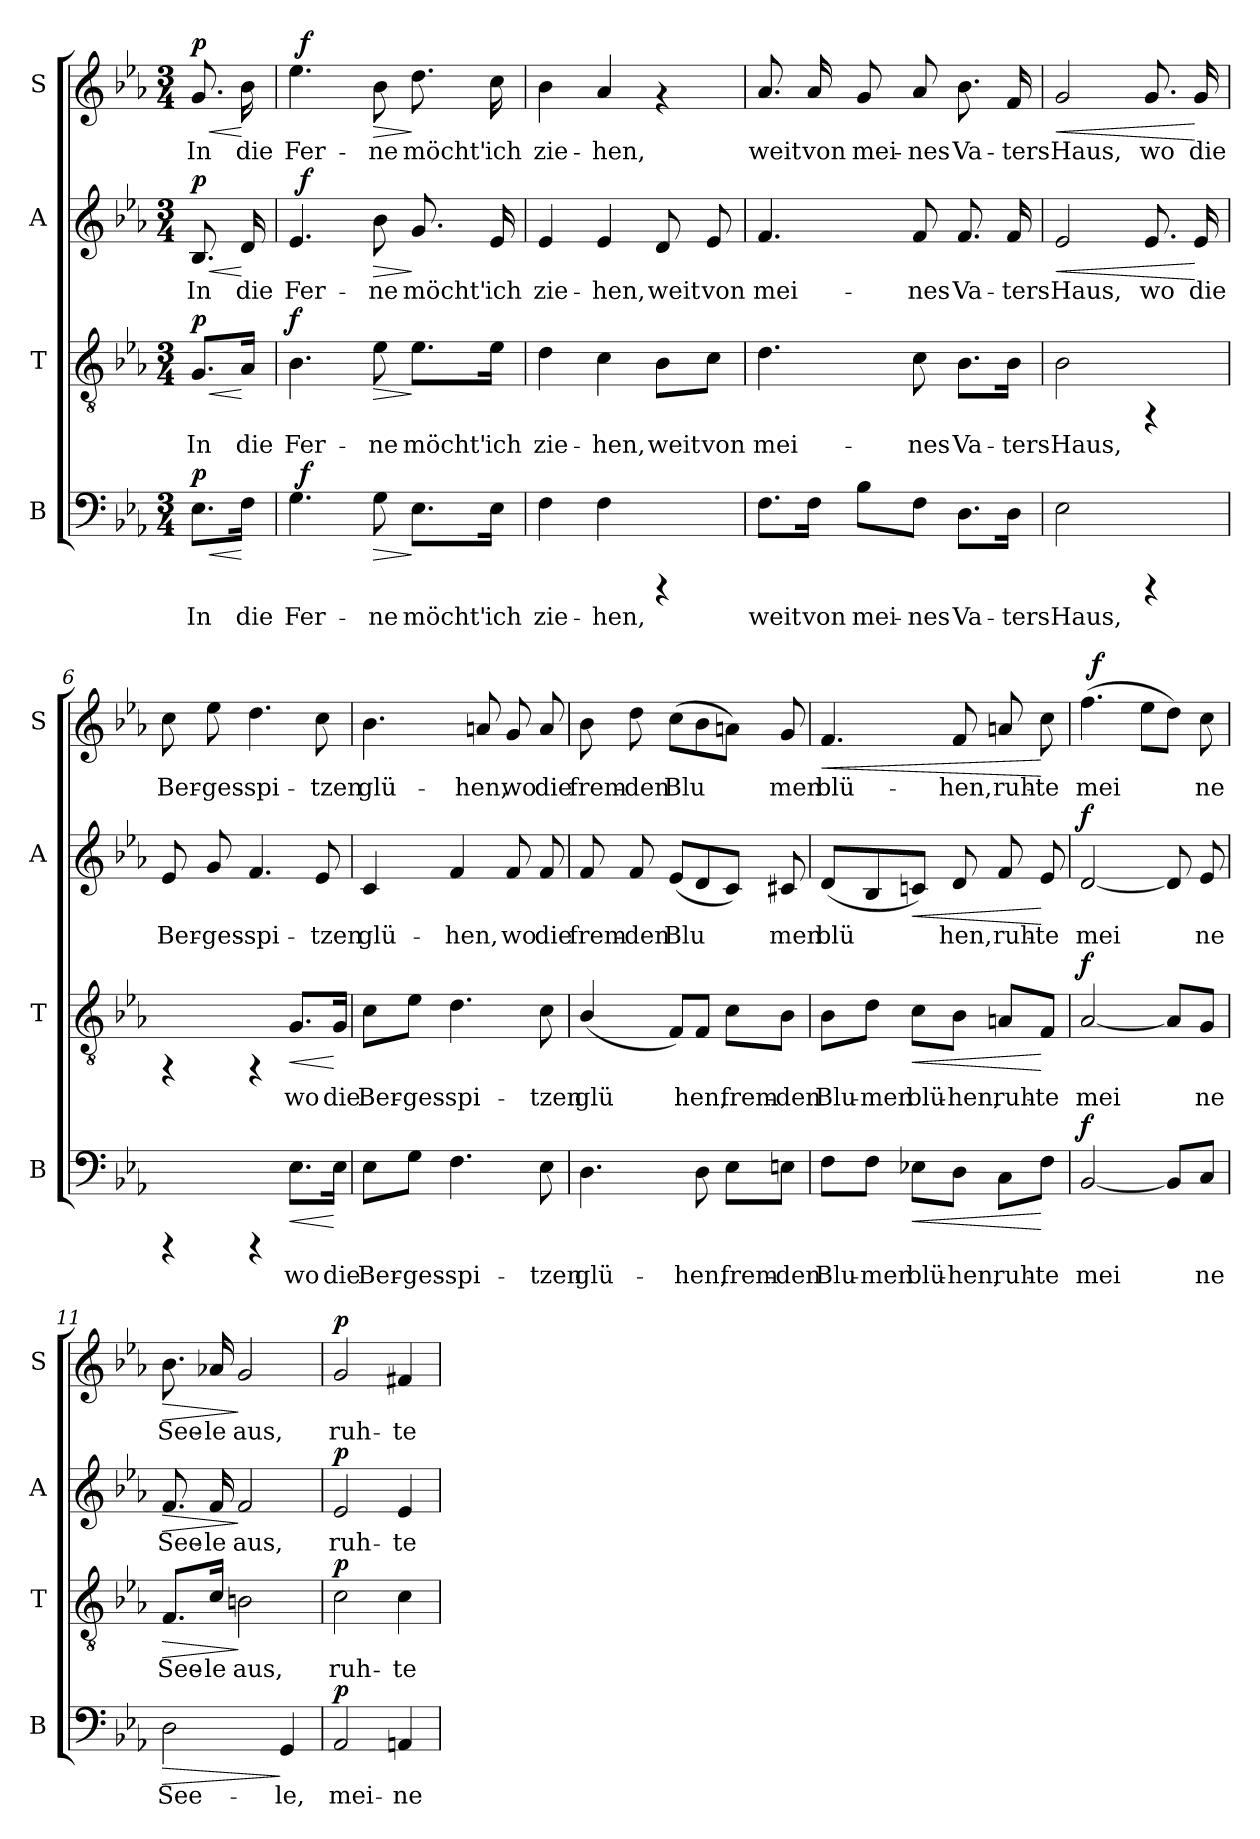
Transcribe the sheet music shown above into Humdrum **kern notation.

**kern	**text	**dynam	**kern	**text	**dynam	**kern	**text	**dynam	**kern	**text	**dynam
*part4	*part4	*part4	*part3	*part3	*part3	*part2	*part2	*part2	*part1	*part1	*part1
*staff4	*staff4	*staff4	*staff3	*staff3	*staff3	*staff2	*staff2	*staff2	*staff1	*staff1	*staff1
*I"B	*	*	*I"T	*	*	*I"A	*	*	*I"S	*	*
*I'B	*	*	*I'T	*	*	*I'A	*	*	*I'S	*	*
!!LO:PB:g=z
*stria5	*	*	*stria5	*	*	*stria5	*	*	*stria5	*	*
*clefF4	*	*	*clefGv2	*	*	*clefG2	*	*	*clefG2	*	*
*k[b-e-a-]	*	*	*k[b-e-a-]	*	*	*k[b-e-a-]	*	*	*k[b-e-a-]	*	*
*E-:	*	*	*E-:	*	*	*E-:	*	*	*E-:	*	*
*M3/4	*	*	*M3/4	*	*	*M3/4	*	*	*M3/4	*	*
=1	=1	=1	=1	=1	=1	=1	=1	=1	=1	=1	=1
!	!LO:LY:b:cj	!LO:HP:b	!	!LO:LY:b:cj	!LO:HP:b	!	!LO:LY:b:cj	!LO:HP:b	!	!LO:LY:b:cj	!LO:HP:b
!	!	!LO:DY:n=1:a	!	!	!LO:DY:n=1:a	!	!	!LO:DY:n=1:a	!	!	!LO:DY:n=1:a
8.E-\L	In	< p	8.G/L	In	< p	8.B-/	In	< p	8.g/	In	< p
!	!LO:LY:b:cj	!	!	!LO:LY:b:cj	!	!	!LO:LY:b:cj	!	!	!LO:LY:b:cj	!
16F\Jk	die	[	16A-/Jk	die	[	16d/	die	[	16b-\	die	[
=2	=2	=2	=2	=2	=2	=2	=2	=2	=2	=2	=2
!	!LO:LY:b:cj	!	!	!LO:LY:b:cj	!LO:DY:a	!	!LO:LY:b:cj	!	!	!LO:LY:b:cj	!
*^	*	*	*	*	*	*^	*	*	*^	*	*
4.G\	64ryy	Fer-	.	4.B-\	Fer-	f	4.e-/	64ryy	Fer-	.	4.ee-\	64ryy	Fer-	.
!	!	!	!LO:DY:a	!	!	!	!	!	!	!LO:DY:a	!	!	!	!LO:DY:a
.	2ryy	.	f	.	.	.	.	2ryy	.	f	.	2ryy	.	f
!	!	!LO:LY:b:cj	!LO:HP:b	!	!LO:LY:b:cj	!LO:HP:b	!	!	!LO:LY:b:cj	!LO:HP:b	!	!	!LO:LY:b:cj	!LO:HP:b
8G\	.	-ne	>	8e-\	-ne	>	8b-\	.	-ne	>	8b-\	.	-ne	>
!	!	!LO:LY:b:cj	!	!	!LO:LY:b:cj	!	!	!	!LO:LY:b:cj	!	!	!	!LO:LY:b:cj	!
8.E-\L	.	möcht'	]	8.e-\L	möcht'	]	8.g/	.	möcht'	]	8.dd\	.	möcht'	]
.	8...ryy	.	.	.	.	.	.	8...ryy	.	.	.	8...ryy	.	.
!	!	!LO:LY:b:cj	!	!	!LO:LY:b:cj	!	!	!	!LO:LY:b:cj	!	!	!	!LO:LY:b:cj	!
16E-\Jk	.	ich	.	16e-\Jk	ich	.	16e-/	.	ich	.	16cc\	.	ich	.
=3	=3	=3	=3	=3	=3	=3	=3	=3	=3	=3	=3	=3	=3	=3
!	!	!LO:LY:b:cj	!	!	!LO:LY:b:cj	!	!	!	!LO:LY:b:cj	!	!	!	!LO:LY:b:cj	!
*	*	*	*	*	*	*	*v	*v	*	*	*	*	*	*
*v	*v	*	*	*	*	*	*	*	*	*v	*v	*	*
4F\	zie-	.	4d\	zie-	.	4e-/	zie-	.	4b-\	zie-	.
!	!LO:LY:b:cj	!	!	!LO:LY:b:cj	!	!	!LO:LY:b:cj	!	!	!LO:LY:b:cj	!
4F\	-hen,	.	4c\	-hen,	.	4e-/	-hen,	.	4a-/	-hen,	.
!	!	!	!	!LO:LY:b:cj	!	!	!LO:LY:b:cj	!	!	!	!
4rCCC	.	.	8B-\L	weit	.	8d/	weit	.	4rf	.	.
!	!	!	!	!LO:LY:b:cj	!	!	!LO:LY:b:cj	!	!	!	!
.	.	.	8c\J	von	.	8e-/	von	.	.	.	.
=4	=4	=4	=4	=4	=4	=4	=4	=4	=4	=4	=4
!	!LO:LY:b:cj	!	!	!LO:LY:b:cj	!	!	!LO:LY:b:cj	!	!	!LO:LY:b:cj	!
8.F\L	weit	.	4.d\	mei-	.	4.f/	mei-	.	8.a-/	weit	.
!	!LO:LY:b:cj	!	!	!	!	!	!	!	!	!LO:LY:b:cj	!
16F\Jk	von	.	.	.	.	.	.	.	16a-/	von	.
!	!LO:LY:b:cj	!	!	!	!	!	!	!	!	!LO:LY:b:cj	!
8B-\L	mei-	.	.	.	.	.	.	.	8g/	mei-	.
!	!LO:LY:b:cj	!	!	!LO:LY:b:cj	!	!	!LO:LY:b:cj	!	!	!LO:LY:b:cj	!
8F\J	-nes	.	8c\	-nes	.	8f/	-nes	.	8a-/	-nes	.
!	!LO:LY:b:cj	!	!	!LO:LY:b:cj	!	!	!LO:LY:b:cj	!	!	!LO:LY:b:cj	!
8.D\L	Va-	.	8.B-\L	Va-	.	8.f/	Va-	.	8.b-\	Va-	.
!	!LO:LY:b:cj	!	!	!LO:LY:b:cj	!	!	!LO:LY:b:cj	!	!	!LO:LY:b:cj	!
16D\Jk	-ters	.	16B-\Jk	-ters	.	16f/	-ters	.	16f/	-ters	.
=5	=5	=5	=5	=5	=5	=5	=5	=5	=5	=5	=5
!	!LO:LY:b:cj	!	!	!LO:LY:b:cj	!	!	!LO:LY:b:cj	!LO:HP:b	!	!LO:LY:b:cj	!LO:HP:b
2E-\	Haus,	.	2B-\	Haus,	.	2e-/	Haus,	<	2g/	Haus,	<
!	!	!	!	!	!	!	!LO:LY:b:cj	!	!	!LO:LY:b:cj	!
4rCCC	.	.	4rFF	.	.	8.e-/	wo	.	8.g/	wo	.
!	!	!	!	!	!	!	!LO:LY:b:cj	!	!	!LO:LY:b:cj	!
.	.	.	.	.	.	16e-/	die	[	16g/	die	[
!!LO:LB:g=z
=6	=6	=6	=6	=6	=6	=6	=6	=6	=6	=6	=6
!	!	!	!	!	!	!	!LO:LY:b:cj	!	!	!LO:LY:b:cj	!
4rCCC	.	.	4rFF	.	.	8e-/	Ber-	.	8cc\	Ber-	.
!	!	!	!	!	!	!	!LO:LY:b:cj	!	!	!LO:LY:b:cj	!
.	.	.	.	.	.	8g/	-ges-	.	8ee-\	-ges-	.
!	!	!	!	!	!	!	!LO:LY:b:cj	!	!	!LO:LY:b:cj	!
4rCCC	.	.	4rFF	.	.	4.f/	-spi-	.	4.dd\	-spi-	.
!	!LO:LY:b:cj	!LO:HP:b	!	!LO:LY:b:cj	!LO:HP:b	!	!	!	!	!	!
8.E-\L	wo	<	8.G/L	wo	<	.	.	.	.	.	.
!	!	!	!	!	!	!	!LO:LY:b:cj	!	!	!LO:LY:b:cj	!
.	.	.	.	.	.	8e-/	-tzen	.	8cc\	-tzen	.
!	!LO:LY:b:cj	!	!	!LO:LY:b:cj	!	!	!	!	!	!	!
16E-\Jk	die	[	16G/Jk	die	[	.	.	.	.	.	.
=7	=7	=7	=7	=7	=7	=7	=7	=7	=7	=7	=7
!	!LO:LY:b:cj	!	!	!LO:LY:b:cj	!	!	!LO:LY:b:cj	!	!	!LO:LY:b:cj	!
8E-\L	Ber-	.	8c\L	Ber-	.	4c/	glü-	.	4.b-\	glü-	.
!	!LO:LY:b:cj	!	!	!LO:LY:b:cj	!	!	!	!	!	!	!
8G\J	-ges-	.	8e-\J	-ges-	.	.	.	.	.	.	.
!	!LO:LY:b:cj	!	!	!LO:LY:b:cj	!	!	!LO:LY:b:cj	!	!	!	!
4.F\	-spi-	.	4.d\	-spi-	.	4f/	-hen,	.	.	.	.
!	!	!	!	!	!	!	!	!	!	!LO:LY:b:cj	!
.	.	.	.	.	.	.	.	.	8an/	-hen,	.
!	!	!	!	!	!	!	!LO:LY:b:cj	!	!	!LO:LY:b:cj	!
.	.	.	.	.	.	8f/	wo	.	8g/	wo	.
!	!LO:LY:b:cj	!	!	!LO:LY:b:cj	!	!	!LO:LY:b:cj	!	!	!LO:LY:b:cj	!
8E-\	-tzen	.	8c\	-tzen	.	8f/	die	.	8a/	die	.
=8	=8	=8	=8	=8	=8	=8	=8	=8	=8	=8	=8
!	!LO:LY:b:cj	!	!	!LO:LY:b:cj	!	!	!LO:LY:b:cj	!	!	!LO:LY:b:cj	!
4.D\	glü-	.	(<4B-/	glü-	.	8f/	frem-	.	8b-\	frem-	.
!	!	!	!	!	!	!	!LO:LY:b:cj	!	!	!LO:LY:b:cj	!
.	.	.	.	.	.	8f/	-den	.	8dd\	-den	.
!	!	!	!	!LO:LY:b:cj	!	!	!LO:LY:b:cj	!	!	!LO:LY:b:cj	!
.	.	.	8F/L)	--	.	(<8e-/L	Blu-	.	(>8cc\L	Blu-	.
!	!LO:LY:b:cj	!	!	!LO:LY:b:cj	!	!	!LO:LY:b:cj	!	!	!LO:LY:b:cj	!
8D\	-hen,	.	8F/J	-hen,	.	8d/	--	.	8b-\	--	.
!	!LO:LY:b:cj	!	!	!LO:LY:b:cj	!	!	!LO:LY:b:cj	!	!	!LO:LY:b:cj	!
8E-\L	frem-	.	8c\L	frem-	.	8c/J)	--	.	8an\J)	--	.
!	!LO:LY:b:cj	!	!	!LO:LY:b:cj	!	!	!LO:LY:b:cj	!	!	!LO:LY:b:cj	!
8En\J	-den	.	8B-\J	-den	.	8c#X/	-men	.	8g/	-men	.
=9	=9	=9	=9	=9	=9	=9	=9	=9	=9	=9	=9
!	!LO:LY:b:cj	!	!	!LO:LY:b:cj	!	!	!LO:LY:b:cj	!	!	!LO:LY:b:cj	!LO:HP:b
8F\L	Blu-	.	8B-\L	Blu-	.	(<8d/L	blü-	.	4.f/	blü-	<
!	!LO:LY:b:cj	!	!	!LO:LY:b:cj	!	!	!LO:LY:b:cj	!	!	!	!
8F\J	-men	.	8d\J	-men	.	8B-/	--	.	.	.	.
!	!LO:LY:b:cj	!LO:HP:b	!	!LO:LY:b:cj	!LO:HP:b	!	!LO:LY:b:cj	!LO:HP:b	!	!	!
8E-X\L	blü-	<	8c\L	blü-	<	8cn/J)	--	<	.	.	.
!	!LO:LY:b:cj	!	!	!LO:LY:b:cj	!	!	!LO:LY:b:cj	!	!	!LO:LY:b:cj	!
8D\J	-hen,	.	8B-\J	-hen,	.	8d/	-hen,	.	8f/	-hen,	.
!	!LO:LY:b:cj	!	!	!LO:LY:b:cj	!	!	!LO:LY:b:cj	!	!	!LO:LY:b:cj	!
8C\L	ruh-	.	8An/L	ruh-	.	8f/	ruh-	.	8an/	ruh-	.
!	!LO:LY:b:cj	!	!	!LO:LY:b:cj	!	!	!LO:LY:b:cj	!	!	!LO:LY:b:cj	!
8F\J	-te	[	8F/J	-te	[	8e-/	-te	[	8cc\	-te	[
!!LO:PB:g=z
=10	=10	=10	=10	=10	=10	=10	=10	=10	=10	=10	=10
!	!LO:LY:b:cj	!LO:DY:a	!	!LO:LY:b:cj	!LO:DY:a	!	!LO:LY:b:cj	!LO:DY:a	!	!LO:LY:b:cj	!
*	*	*	*	*	*	*	*	*	*^	*	*
[<2BB-/	mei-	f	[<2A-/	mei-	f	[<2d/	mei-	f	(>4.ff\	32ryy	mei-	.
!	!	!	!	!	!	!	!	!	!	!	!	!LO:DY:a
.	.	.	.	.	.	.	.	.	.	2ryy	.	f
!	!	!	!	!	!	!	!	!	!	!	!LO:LY:b:cj	!
.	.	.	.	.	.	.	.	.	8ee-\L	.	--	.
!	!LO:LY:b:cj	!	!	!LO:LY:b:cj	!	!	!LO:LY:b:cj	!	!	!	!LO:LY:b:cj	!
8BB-/L]	--	.	8A-/L]	--	.	8d/]	--	.	8dd\J)	.	--	.
.	.	.	.	.	.	.	.	.	.	8..ryy	.	.
!	!LO:LY:b:cj	!	!	!LO:LY:b:cj	!	!	!LO:LY:b:cj	!	!	!	!LO:LY:b:cj	!
8C/J	-ne	.	8G/J	-ne	.	8e-/	-ne	.	8cc\	.	-ne	.
=11	=11	=11	=11	=11	=11	=11	=11	=11	=11	=11	=11	=11
!	!LO:LY:b:cj	!LO:HP:b	!	!LO:LY:b:cj	!LO:HP:b	!	!LO:LY:b:cj	!LO:HP:b	!	!	!LO:LY:b:cj	!LO:HP:b
*	*	*	*	*	*	*	*	*	*v	*v	*	*
2D\	See-	>	8.F/L	See-	>	8.f/	See-	>	8.b-\	See-	>
!	!	!	!	!LO:LY:b:cj	!	!	!LO:LY:b:cj	!	!	!LO:LY:b:cj	!
.	.	.	16c/Jk	-le	.	16f/	-le	.	16a-X/	-le	.
!	!	!	!	!LO:LY:b:cj	!	!	!LO:LY:b:cj	!	!	!LO:LY:b:cj	!
.	.	.	2Bn\	aus,	]	2f/	aus,	]	2g/	aus,	]
!	!LO:LY:b:cj	!	!	!	!	!	!	!	!	!	!
4GG/	-le,	]	.	.	.	.	.	.	.	.	.
=12	=12	=12	=12	=12	=12	=12	=12	=12	=12	=12	=12
!	!LO:LY:b:cj	!LO:DY:a	!	!LO:LY:b:cj	!LO:DY:a	!	!LO:LY:b:cj	!LO:DY:a	!	!LO:LY:b:cj	!LO:DY:a
2AA-/	mei-	p	2c\	ruh-	p	2e-/	ruh-	p	2g/	ruh-	p
!	!LO:LY:b:cj	!	!	!LO:LY:b:cj	!	!	!LO:LY:b:cj	!	!	!LO:LY:b:cj	!
4AAn/	-ne	.	4c\	-te	.	4e-/	-te	.	4f#X/	-te	.
=	=	=	=	=	=	=	=	=	=	=	=
*-	*-	*-	*-	*-	*-	*-	*-	*-	*-	*-	*-
